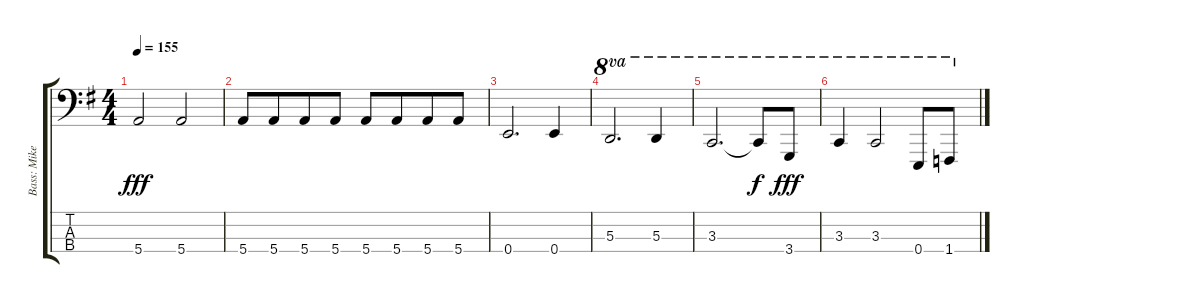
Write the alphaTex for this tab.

\track ("Bass: Mike" "Bass: Mike") {instrument electricbassfinger}
\staff {score tabs}
\tuning (G2 D2 A1 E1) {hide}
\ts (4 4)
\tempo 155
\clef f4
\ks g
5.4.2{dy fff} 5.4.2 |
5.4.8 5.4.8{beam merge} 5.4.8 5.4.8 5.4.8 5.4.8{beam merge} 5.4.8 5.4.8 |
0.4.2{d} 0.4.4 |
5.3.2{d ot 8va} 5.3.4{ot 8va} |
3.3.2{d ot 8va} 3.3{t}.8{ot 8va dy f} 3.4.8{ot 8va dy fff} |
3.3.4{ot 8va} 3.3.2{ot 8va} 0.4.8{ot 8va} 1.4.8{ot 8va}
